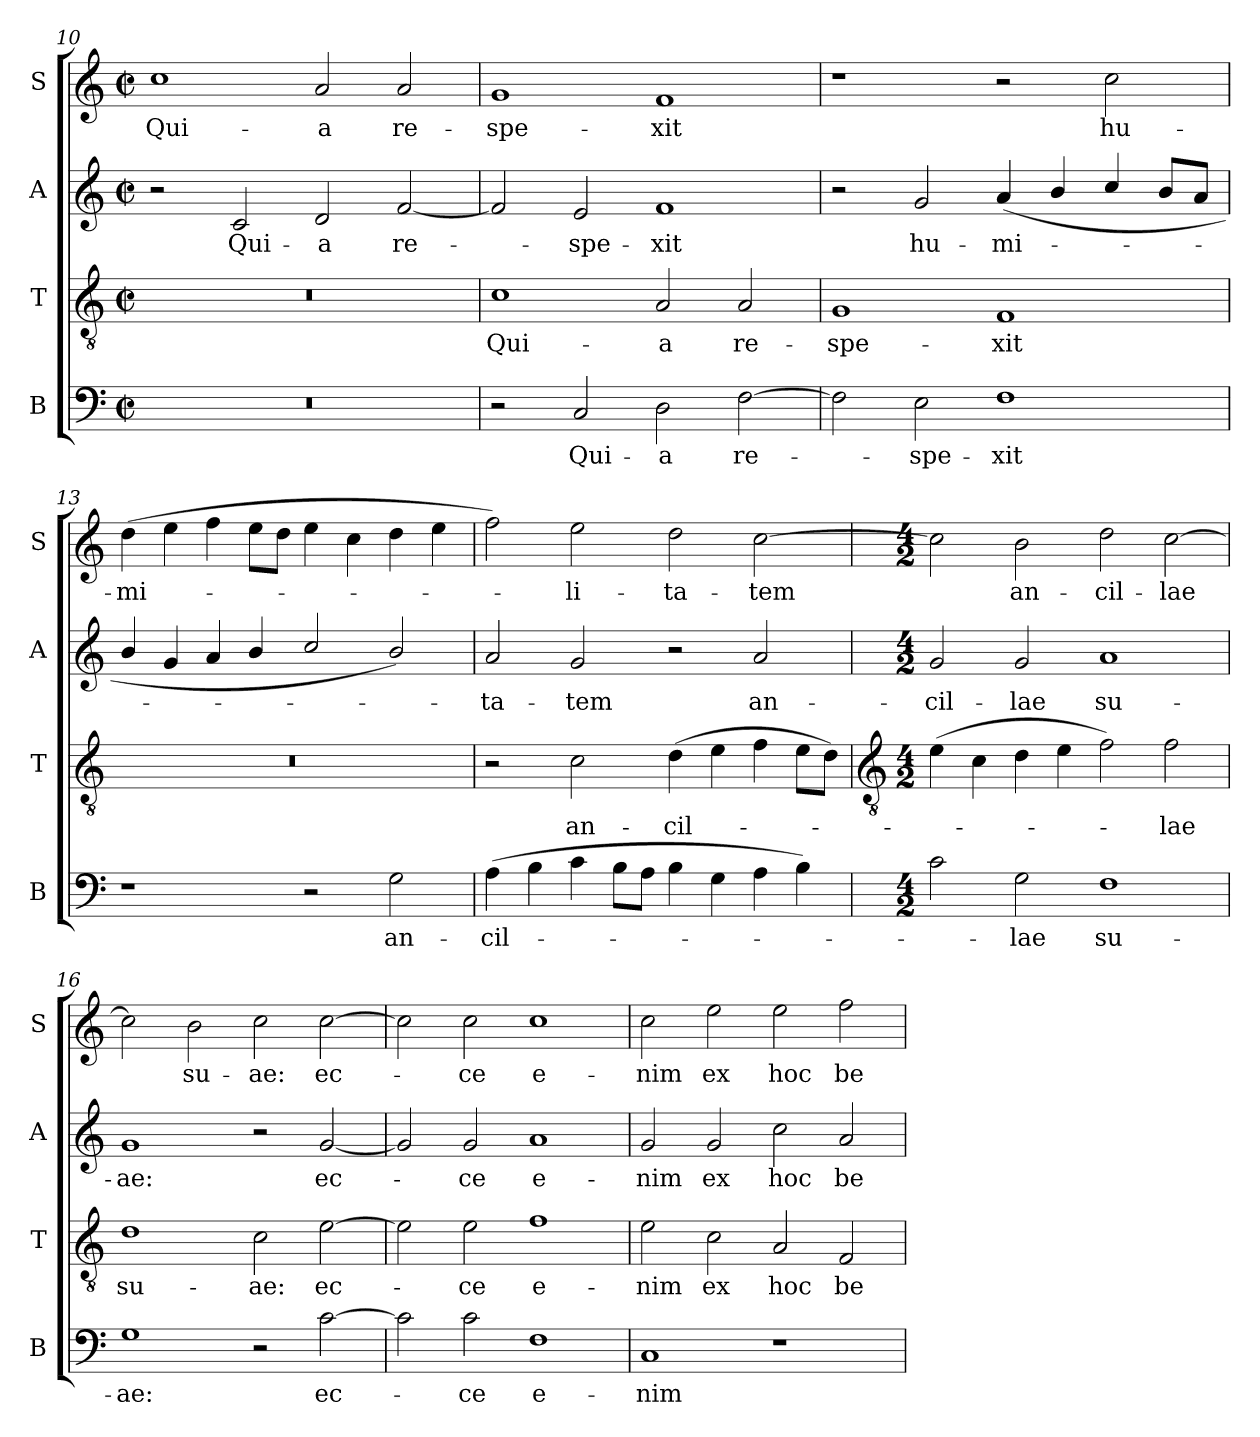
**kern	**text	**kern	**text	**kern	**text	**kern	**text
*part4	*part4	*part3	*part3	*part2	*part2	*part1	*part1
*staff4	*staff4	*staff3	*staff3	*staff2	*staff2	*staff1	*staff1
*I"B	*	*I"T	*	*I"A	*	*I"S	*
*I'B	*	*I'T	*	*I'A	*	*I'S	*
!!LO:LB:g=z
*clefF4	*	*clefGv2	*	*clefG2	*	*clefG2	*
*k[]	*	*k[]	*	*k[]	*	*k[]	*
*C:	*	*C:	*	*C:	*	*C:	*
*M4/2	*	*M4/2	*	*M4/2	*	*M4/2	*
*met(c|)	*	*met(c|)	*	*met(c|)	*	*met(c|)	*
=10	=10	=10	=10	=10	=10	=10	=10
!	!	!	!	!	!	!	!LO:LY:b
0r	.	0r	.	2r	.	1cc	Qui-
!	!	!	!	!	!LO:LY:b	!	!
.	.	.	.	2c	Qui-	.	.
!	!	!	!	!	!LO:LY:b	!	!LO:LY:b
.	.	.	.	2d	-a	2a	-a
!	!	!	!	!	!LO:LY:b	!	!LO:LY:b
.	.	.	.	[2f	re-	2a	re-
=11	=11	=11	=11	=11	=11	=11	=11
!	!	!	!LO:LY:b	!	!	!	!LO:LY:b
2r	.	1c	Qui-	2f]	.	1g	-spe-
!	!LO:LY:b	!	!	!	!LO:LY:b	!	!
2C	Qui-	.	.	2e	spe-	.	.
!	!LO:LY:b	!	!LO:LY:b	!	!LO:LY:b	!	!LO:LY:b
2D	-a	2A	-a	1f	-xit	1f	-xit
!	!LO:LY:b	!	!LO:LY:b	!	!	!	!
[2F	re-	2A	re-	.	.	.	.
=12	=12	=12	=12	=12	=12	=12	=12
!	!	!	!LO:LY:b	!	!	!	!
2F]	.	1G	-spe-	2r	.	1r	.
!	!LO:LY:b	!	!	!	!LO:LY:b	!	!
2E	spe-	.	.	2g	hu-	.	.
!	!LO:LY:b	!	!LO:LY:b	!	!LO:LY:b	!	!
1F	-xit	1F	-xit	(<4a	-mi-	2r	.
.	.	.	.	4b/	.	.	.
!	!	!	!	!	!	!	!LO:LY:b
.	.	.	.	4cc/	.	2cc	hu-
.	.	.	.	8bL	.	.	.
.	.	.	.	8aJ	.	.	.
=13	=13	=13	=13	=13	=13	=13	=13
!	!	!	!	!	!	!	!LO:LY:b
1r	.	0r	.	4b/	.	(>4dd	-mi-
.	.	.	.	4g	.	4ee	.
.	.	.	.	4a	.	4ff	.
.	.	.	.	4b/	.	8eeL	.
.	.	.	.	.	.	8ddJ	.
2r	.	.	.	2cc/	.	4ee	.
.	.	.	.	.	.	4cc	.
!	!LO:LY:b	!	!	!	!	!	!
2G	an-	.	.	2b/)	.	4dd	.
.	.	.	.	.	.	4ee	.
=14	=14	=14	=14	=14	=14	=14	=14
!	!LO:LY:b	!	!	!	!LO:LY:b	!	!
(>4A	-cil-	2r	.	2a	ta-	2ff)	.
4B	.	.	.	.	.	.	.
!	!	!	!LO:LY:b	!	!LO:LY:b	!	!LO:LY:b
4c	.	2c	an-	2g	-tem	2ee	li-
8BL	.	.	.	.	.	.	.
8AJ	.	.	.	.	.	.	.
!	!	!	!LO:LY:b	!	!	!	!LO:LY:b
4B	.	(>4d	-cil-	2r	.	2dd	-ta-
4G	.	4e	.	.	.	.	.
!	!	!	!	!	!LO:LY:b	!	!LO:LY:b
4A	.	4f	.	2a	an-	[2cc	-tem
4B)	.	8eL	.	.	.	.	.
.	.	8dJ)	.	.	.	.	.
!!LO:LB:g=z
=15	=15	=15	=15	=15	=15	=15	=15
*	*	*clefGv2	*	*	*	*	*
*M4/2	*	*M4/2	*	*M4/2	*	*M4/2	*
!	!	!	!	!	!LO:LY:b	!	!
2c	.	(>4e	.	2g	-cil-	2cc]	.
.	.	4c	.	.	.	.	.
!	!LO:LY:b	!	!	!	!LO:LY:b	!	!LO:LY:b
2G	lae	4d	.	2g	-lae	2b	an-
.	.	4e	.	.	.	.	.
!	!LO:LY:b	!	!	!	!LO:LY:b	!	!LO:LY:b
1F	su-	2f)	.	1a	su-	2dd	-cil-
!	!	!	!LO:LY:b	!	!	!	!LO:LY:b
.	.	2f	lae	.	.	[2cc	-lae
=16	=16	=16	=16	=16	=16	=16	=16
!	!LO:LY:b	!	!LO:LY:b	!	!LO:LY:b	!	!
1G	-ae:	1d	su-	1g	-ae:	2cc]	.
!	!	!	!	!	!	!	!LO:LY:b
.	.	.	.	.	.	2b	su-
!	!	!	!LO:LY:b	!	!	!	!LO:LY:b
2r	.	2c	-ae:	2r	.	2cc	-ae:
!	!LO:LY:b	!	!LO:LY:b	!	!LO:LY:b	!	!LO:LY:b
[2c	ec-	[2e	ec-	[2g	ec-	[2cc	ec-
=17	=17	=17	=17	=17	=17	=17	=17
2c]	.	2e]	.	2g]	.	2cc]	.
!	!LO:LY:b	!	!LO:LY:b	!	!LO:LY:b	!	!LO:LY:b
2c	ce	2e	ce	2g	ce	2cc	ce
!	!LO:LY:b	!	!LO:LY:b	!	!LO:LY:b	!	!LO:LY:b
1F	e-	1f	e-	1a	e-	1cc	e-
=18	=18	=18	=18	=18	=18	=18	=18
!	!LO:LY:b	!	!LO:LY:b	!	!LO:LY:b	!	!LO:LY:b
1C	-nim	2e	-nim	2g	-nim	2cc	-nim
!	!	!	!LO:LY:b	!	!LO:LY:b	!	!LO:LY:b
.	.	2c	ex	2g	ex	2ee	ex
!	!	!	!LO:LY:b	!	!LO:LY:b	!	!LO:LY:b
1r	.	2A	hoc	2cc	hoc	2ee	hoc
!	!	!	!LO:LY:b	!	!LO:LY:b	!	!LO:LY:b
.	.	2F	be-	2a	be-	2ff	be-
=	=	=	=	=	=	=	=
*-	*-	*-	*-	*-	*-	*-	*-
